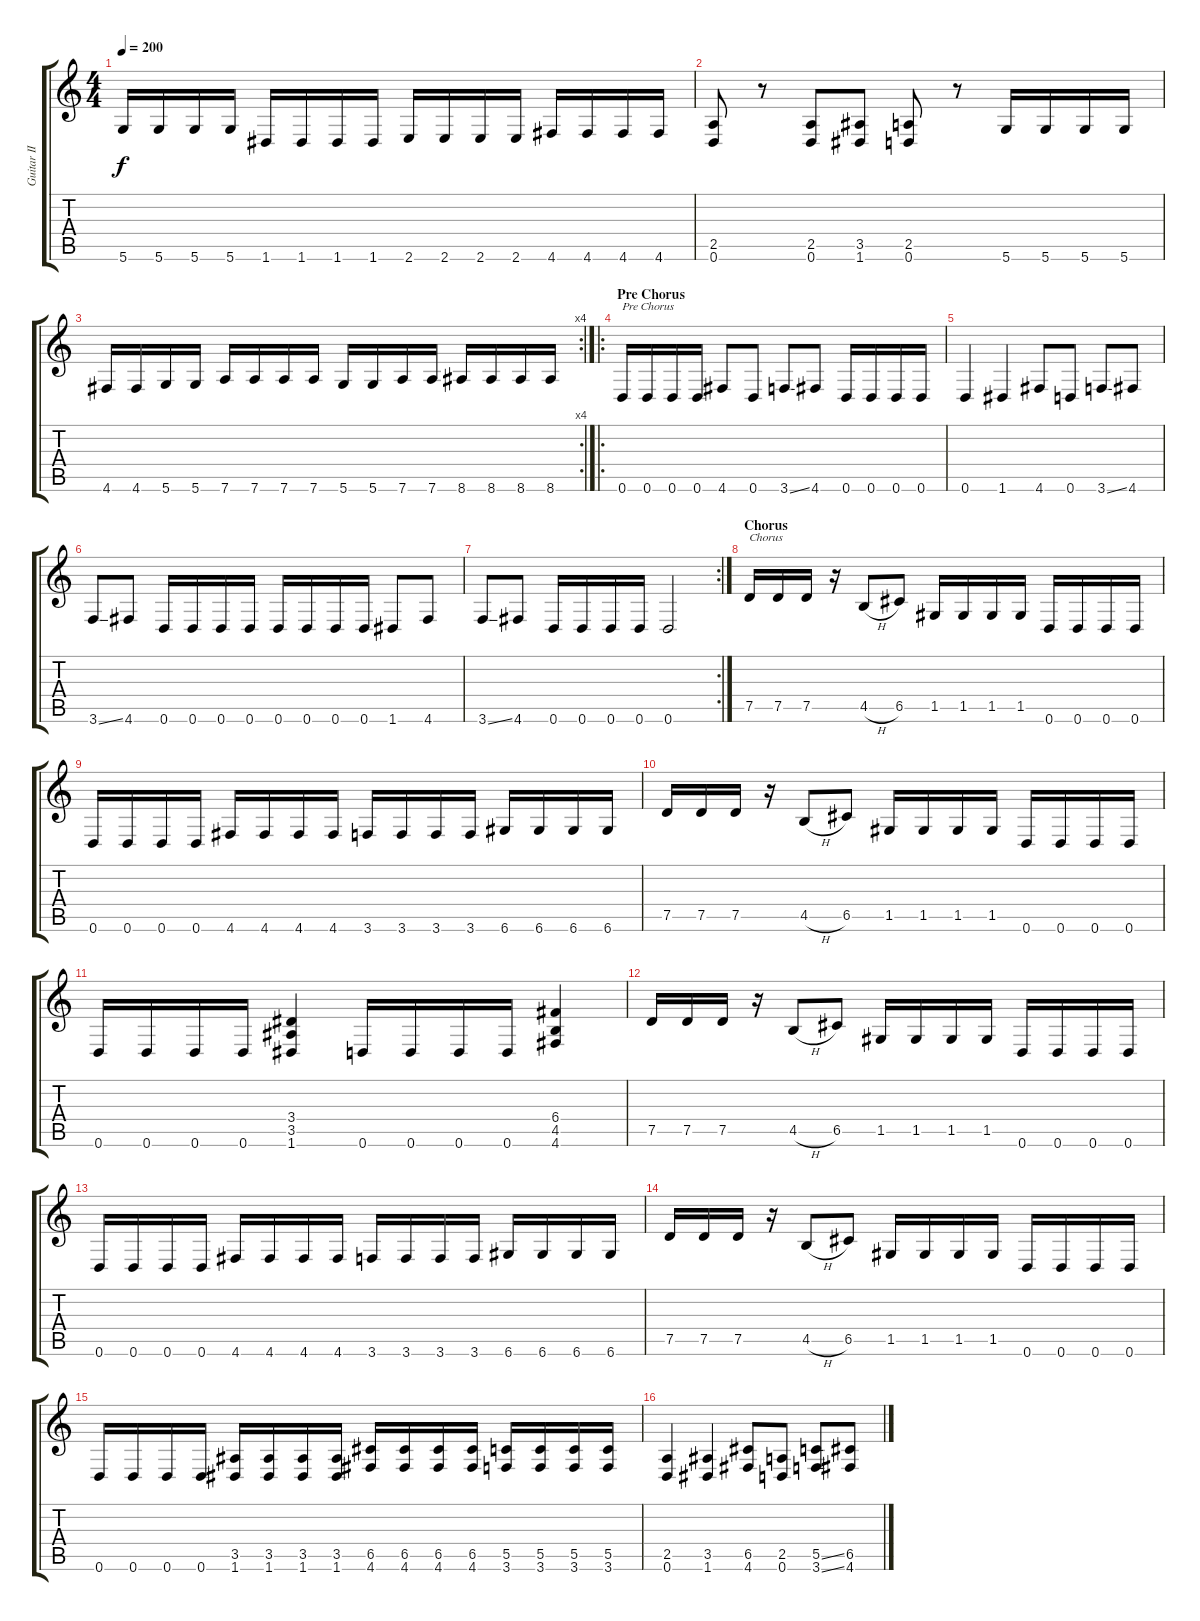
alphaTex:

\track ("Guitar II [Vogg]" "Guitar II ") {instrument distortionguitar}
\staff {score tabs}
\tuning (D4 A3 F3 C3 G2 D2) {hide}
\ts (4 4)
\tempo 200
\clef g2
\ks c
5.6.16{dy f} 5.6.16 5.6.16 5.6.16 1.6.16 1.6.16 1.6.16 1.6.16 2.6.16 2.6.16 2.6.16 2.6.16 4.6.16 4.6.16 4.6.16 4.6.16 |
(2.5 0.6).8 r.8 (2.5 0.6).8 (3.5 1.6).8 (2.5 0.6).8 r.8 5.6.16 5.6.16 5.6.16 5.6.16 |
\rc 4
4.6.16 4.6.16 5.6.16 5.6.16 7.6.16 7.6.16 7.6.16 7.6.16 5.6.16 5.6.16 7.6.16 7.6.16 8.6.16 8.6.16 8.6.16 8.6.16 |
\ro
\section ("" "Pre Chorus")
0.6.16{txt "Pre Chorus"} 0.6.16 0.6.16 0.6.16 4.6.8 0.6.8 3.6{ss}.8 4.6.8 0.6.16 0.6.16 0.6.16 0.6.16 |
0.6.4 1.6.4 4.6.8 0.6.8 3.6{ss}.8 4.6.8 |
3.6{ss}.8 4.6.8 0.6.16 0.6.16 0.6.16 0.6.16 0.6.16 0.6.16 0.6.16 0.6.16 1.6.8 4.6.8 |
\rc 2
3.6{ss}.8 4.6.8 0.6.16 0.6.16 0.6.16 0.6.16 0.6.2 |
\section ("" "Chorus")
7.5.16{txt "Chorus"} 7.5.16 7.5.16 r.16 4.5{h}.8 6.5.8 1.5.16 1.5.16 1.5.16 1.5.16 0.6.16 0.6.16 0.6.16 0.6.16 |
0.6.16 0.6.16 0.6.16 0.6.16 4.6.16 4.6.16 4.6.16 4.6.16 3.6.16 3.6.16 3.6.16 3.6.16 6.6.16 6.6.16 6.6.16 6.6.16 |
7.5.16 7.5.16 7.5.16 r.16 4.5{h}.8 6.5.8 1.5.16 1.5.16 1.5.16 1.5.16 0.6.16 0.6.16 0.6.16 0.6.16 |
0.6.16 0.6.16 0.6.16 0.6.16 (3.4 3.5 1.6).4 0.6.16 0.6.16 0.6.16 0.6.16 (6.4 4.5 4.6).4 |
7.5.16 7.5.16 7.5.16 r.16 4.5{h}.8 6.5.8 1.5.16 1.5.16 1.5.16 1.5.16 0.6.16 0.6.16 0.6.16 0.6.16 |
0.6.16 0.6.16 0.6.16 0.6.16 4.6.16 4.6.16 4.6.16 4.6.16 3.6.16 3.6.16 3.6.16 3.6.16 6.6.16 6.6.16 6.6.16 6.6.16 |
7.5.16 7.5.16 7.5.16 r.16 4.5{h}.8 6.5.8 1.5.16 1.5.16 1.5.16 1.5.16 0.6.16 0.6.16 0.6.16 0.6.16 |
0.6.16 0.6.16 0.6.16 0.6.16 (3.5 1.6).16 (3.5 1.6).16 (3.5 1.6).16 (3.5 1.6).16 (6.5 4.6).16 (6.5 4.6).16 (6.5 4.6).16 (6.5 4.6).16 (5.5 3.6).16 (5.5 3.6).16 (5.5 3.6).16 (5.5 3.6).16 |
(2.5 0.6).4 (3.5 1.6).4 (6.5 4.6).8 (2.5 0.6).8 (5.5{ss} 3.6{ss}).8 (6.5 4.6).8
